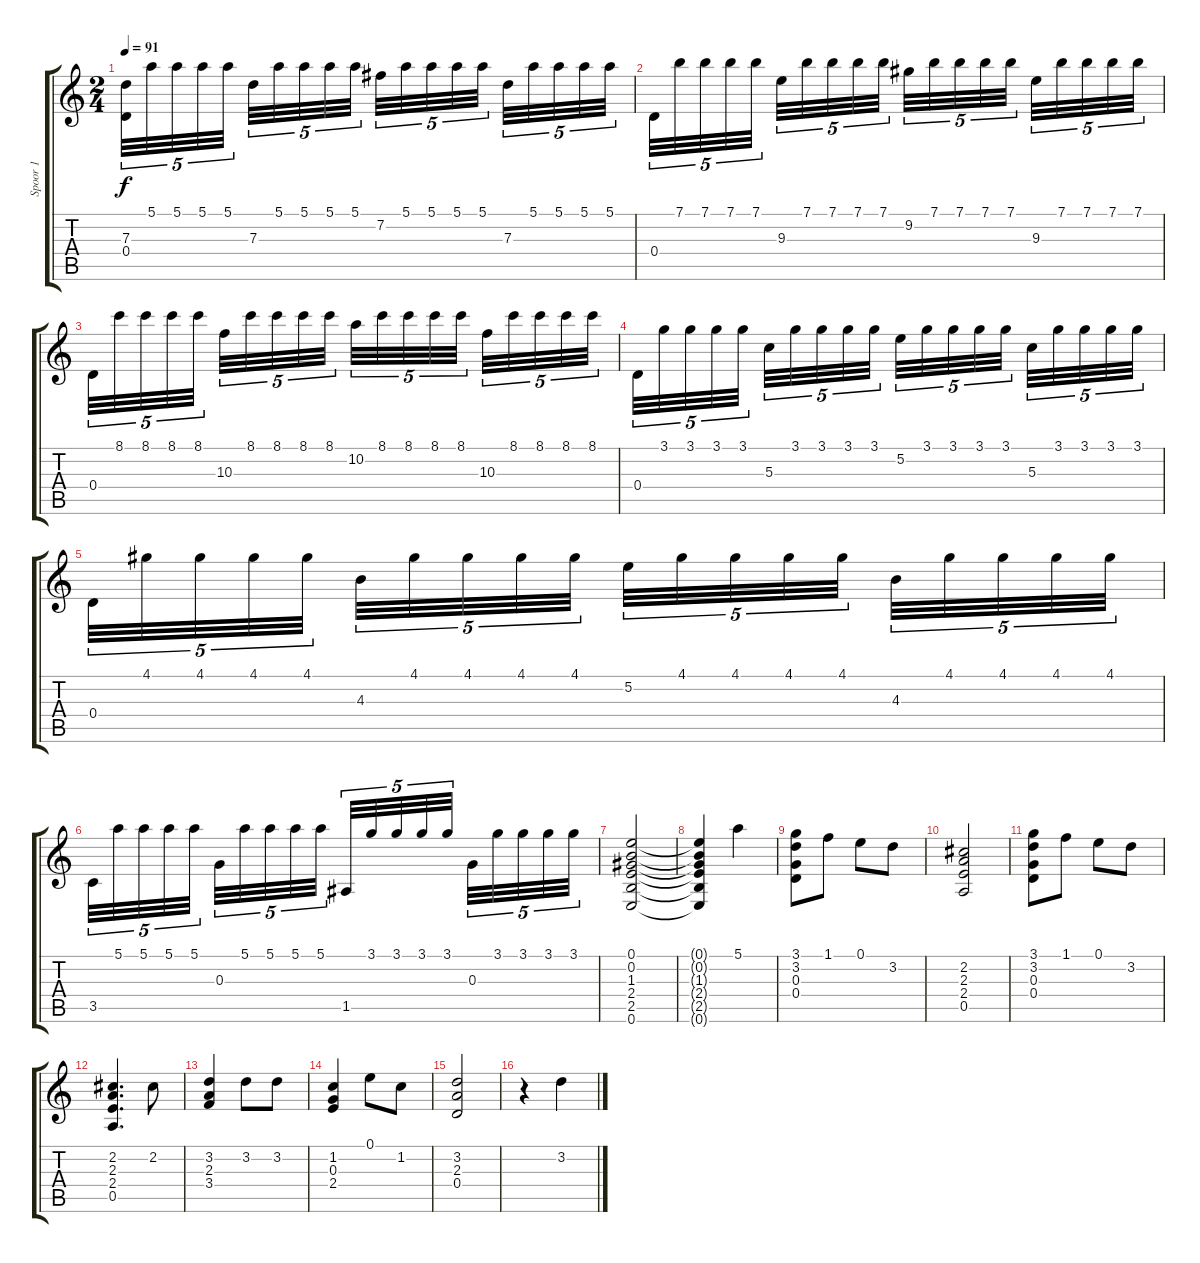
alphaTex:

\track ("Spoor 1" "Spoor 1") {instrument acousticguitarnylon}
\staff {score tabs}
\tuning (E4 B3 G3 D3 A2 E2) {hide}
\ts (2 4)
\tempo 91
\clef g2
\ks c
(7.3 0.4).32{tu (5 4) dy f} 5.1.32{tu (5 4)} 5.1.32{tu (5 4)} 5.1.32{tu (5 4)} 5.1.32{tu (5 4) beam splitsecondary} 7.3.32{tu (5 4)} 5.1.32{tu (5 4)} 5.1.32{tu (5 4)} 5.1.32{tu (5 4)} 5.1.32{tu (5 4)} 7.2.32{tu (5 4)} 5.1.32{tu (5 4)} 5.1.32{tu (5 4)} 5.1.32{tu (5 4)} 5.1.32{tu (5 4) beam splitsecondary} 7.3.32{tu (5 4)} 5.1.32{tu (5 4)} 5.1.32{tu (5 4)} 5.1.32{tu (5 4)} 5.1.32{tu (5 4)} |
0.4.32{tu (5 4)} 7.1.32{tu (5 4)} 7.1.32{tu (5 4)} 7.1.32{tu (5 4)} 7.1.32{tu (5 4) beam splitsecondary} 9.3.32{tu (5 4)} 7.1.32{tu (5 4)} 7.1.32{tu (5 4)} 7.1.32{tu (5 4)} 7.1.32{tu (5 4)} 9.2.32{tu (5 4)} 7.1.32{tu (5 4)} 7.1.32{tu (5 4)} 7.1.32{tu (5 4)} 7.1.32{tu (5 4) beam splitsecondary} 9.3.32{tu (5 4)} 7.1.32{tu (5 4)} 7.1.32{tu (5 4)} 7.1.32{tu (5 4)} 7.1.32{tu (5 4)} |
0.4.32{tu (5 4)} 8.1.32{tu (5 4)} 8.1.32{tu (5 4)} 8.1.32{tu (5 4)} 8.1.32{tu (5 4) beam splitsecondary} 10.3.32{tu (5 4)} 8.1.32{tu (5 4)} 8.1.32{tu (5 4)} 8.1.32{tu (5 4)} 8.1.32{tu (5 4)} 10.2.32{tu (5 4)} 8.1.32{tu (5 4)} 8.1.32{tu (5 4)} 8.1.32{tu (5 4)} 8.1.32{tu (5 4) beam splitsecondary} 10.3.32{tu (5 4)} 8.1.32{tu (5 4)} 8.1.32{tu (5 4)} 8.1.32{tu (5 4)} 8.1.32{tu (5 4)} |
0.4.32{tu (5 4)} 3.1.32{tu (5 4)} 3.1.32{tu (5 4)} 3.1.32{tu (5 4)} 3.1.32{tu (5 4) beam splitsecondary} 5.3.32{tu (5 4)} 3.1.32{tu (5 4)} 3.1.32{tu (5 4)} 3.1.32{tu (5 4)} 3.1.32{tu (5 4)} 5.2.32{tu (5 4)} 3.1.32{tu (5 4)} 3.1.32{tu (5 4)} 3.1.32{tu (5 4)} 3.1.32{tu (5 4) beam splitsecondary} 5.3.32{tu (5 4)} 3.1.32{tu (5 4)} 3.1.32{tu (5 4)} 3.1.32{tu (5 4)} 3.1.32{tu (5 4)} |
0.4.32{tu (5 4)} 4.1.32{tu (5 4)} 4.1.32{tu (5 4)} 4.1.32{tu (5 4)} 4.1.32{tu (5 4) beam splitsecondary} 4.3.32{tu (5 4)} 4.1.32{tu (5 4)} 4.1.32{tu (5 4)} 4.1.32{tu (5 4)} 4.1.32{tu (5 4)} 5.2.32{tu (5 4)} 4.1.32{tu (5 4)} 4.1.32{tu (5 4)} 4.1.32{tu (5 4)} 4.1.32{tu (5 4) beam splitsecondary} 4.3.32{tu (5 4)} 4.1.32{tu (5 4)} 4.1.32{tu (5 4)} 4.1.32{tu (5 4)} 4.1.32{tu (5 4)} |
3.5.32{tu (5 4)} 5.1.32{tu (5 4)} 5.1.32{tu (5 4)} 5.1.32{tu (5 4)} 5.1.32{tu (5 4) beam splitsecondary} 0.3.32{tu (5 4)} 5.1.32{tu (5 4)} 5.1.32{tu (5 4)} 5.1.32{tu (5 4)} 5.1.32{tu (5 4)} 1.5.32{tu (5 4)} 3.1.32{tu (5 4)} 3.1.32{tu (5 4)} 3.1.32{tu (5 4)} 3.1.32{tu (5 4) beam splitsecondary} 0.3.32{tu (5 4)} 3.1.32{tu (5 4)} 3.1.32{tu (5 4)} 3.1.32{tu (5 4)} 3.1.32{tu (5 4)} |
(0.1 0.2 1.3 2.4 2.5 0.6).2 |
(0.1{t} 0.2{t} 1.3{t} 2.4{t} 2.5{t} 0.6{t}).4 5.1.4 |
(3.1 3.2 0.3 0.4).8 1.1.8 0.1.8 3.2.8 |
(2.2 2.3 2.4 0.5).2 |
(3.1 3.2 0.3 0.4).8 1.1.8 0.1.8 3.2.8 |
(2.2 2.3 2.4 0.5).4{d} 2.2.8 |
(3.2 2.3 3.4).4 3.2.8 3.2.8 |
(1.2 0.3 2.4).4 0.1.8 1.2.8 |
(3.2 2.3 0.4).2 |
r.4 3.2.4
